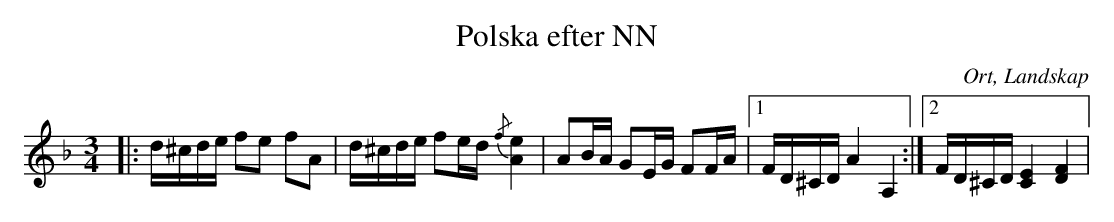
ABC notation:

X:1
T:Polska efter NN
O:Ort, Landskap
M:3/4
L:1/8
K:F
|:d/^c/d/e/ fe fA|d/^c/d/e/ fe/d/ {/f}[A2e2]|AB/A/ GE/G/ FF/A/|1 F/D/^C/D/ A2 A,2:|2 F/D/^C/D/ [C2E2] [D2F2]|
